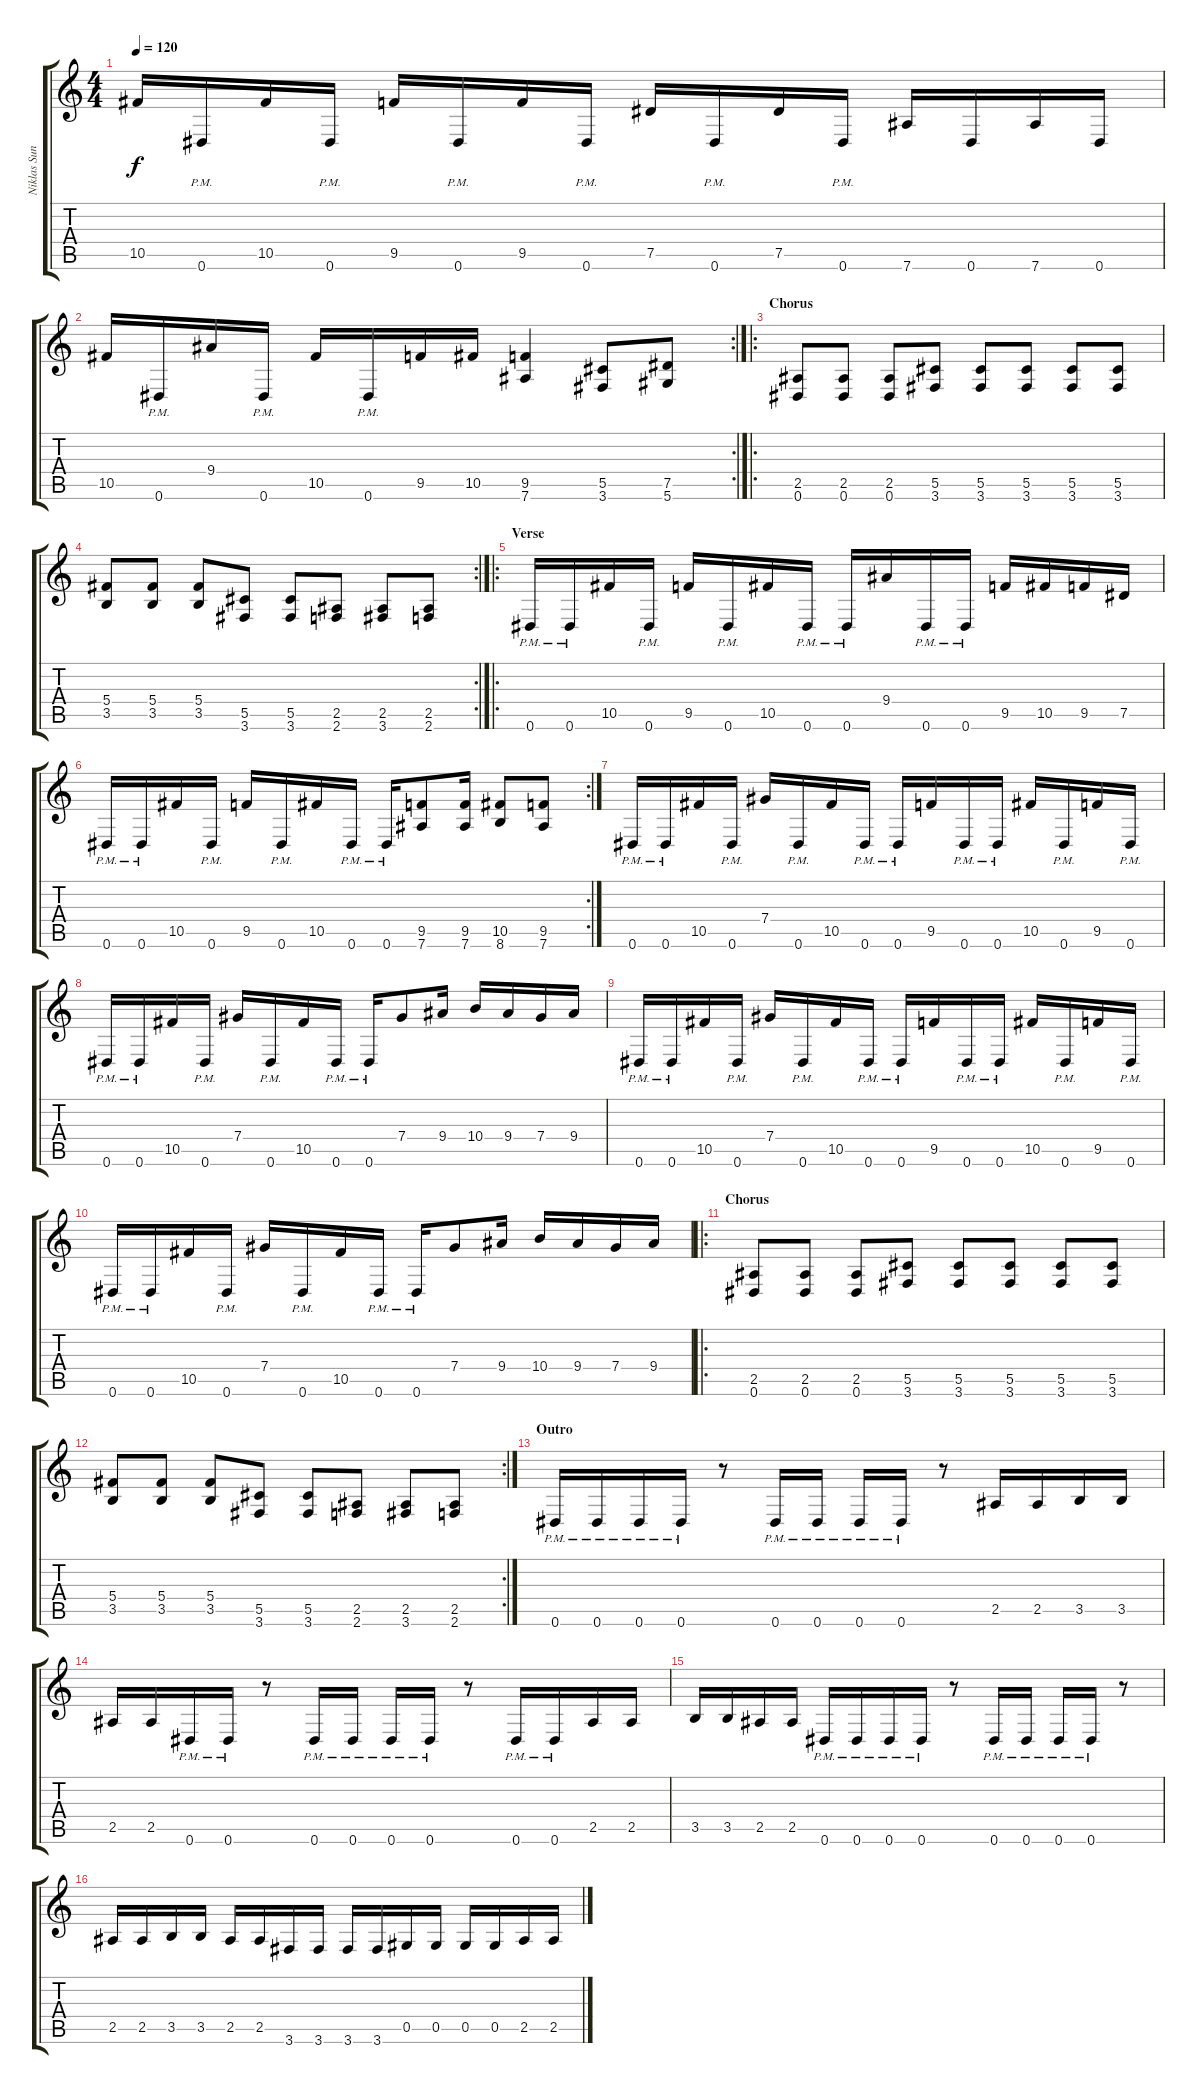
\track ("Niklas Sundin" "Niklas Sun") {instrument distortionguitar}
\staff {score tabs}
\tuning (Eb4 Bb3 Gb3 Db3 Ab2 Eb2) {hide}
\ts (4 4)
\tempo 120
\clef g2
\ks c
10.5.16{dy f} 0.6{pm}.16 10.5.16 0.6{pm}.16 9.5.16 0.6{pm}.16 9.5.16 0.6{pm}.16 7.5.16 0.6{pm}.16 7.5.16 0.6{pm}.16 7.6.16 0.6.16 7.6.16 0.6.16 |
\rc 2
10.5.16 0.6{pm}.16 9.4.16 0.6{pm}.16 10.5.16 0.6{pm}.16 9.5.16 10.5.16 (9.5 7.6).4 (5.5 3.6).8 (7.5 5.6).8 |
\ro
\section ("" "Chorus")
(2.5 0.6).8 (2.5 0.6).8 (2.5 0.6).8 (5.5 3.6).8 (5.5 3.6).8 (5.5 3.6).8 (5.5 3.6).8 (5.5 3.6).8 |
\rc 2
(5.4 3.5).8 (5.4 3.5).8 (5.4 3.5).8 (5.5 3.6).8 (5.5 3.6).8 (2.5 2.6).8 (2.5 3.6).8 (2.5 2.6).8 |
\ro
\section ("" "Verse")
0.6{pm}.16 0.6{pm}.16 10.5.16 0.6{pm}.16 9.5.16 0.6{pm}.16 10.5.16 0.6{pm}.16 0.6{pm}.16 9.4.16 0.6{pm}.16 0.6{pm}.16 9.5.16 10.5.16 9.5.16 7.5.16 |
\rc 2
0.6{pm}.16 0.6{pm}.16 10.5.16 0.6{pm}.16 9.5.16 0.6{pm}.16 10.5.16 0.6{pm}.16 0.6{pm}.16 (9.5 7.6).8 (9.5 7.6).16 (10.5 8.6).8 (9.5 7.6).8 |
0.6{pm}.16 0.6{pm}.16 10.5.16 0.6{pm}.16 7.4.16 0.6{pm}.16 10.5.16 0.6{pm}.16 0.6{pm}.16 9.5.16 0.6{pm}.16 0.6{pm}.16 10.5.16 0.6{pm}.16 9.5.16 0.6{pm}.16 |
0.6{pm}.16 0.6{pm}.16 10.5.16 0.6{pm}.16 7.4.16 0.6{pm}.16 10.5.16 0.6{pm}.16 0.6{pm}.16 7.4.8 9.4.16 10.4.16 9.4.16 7.4.16 9.4.16 |
0.6{pm}.16 0.6{pm}.16 10.5.16 0.6{pm}.16 7.4.16 0.6{pm}.16 10.5.16 0.6{pm}.16 0.6{pm}.16 9.5.16 0.6{pm}.16 0.6{pm}.16 10.5.16 0.6{pm}.16 9.5.16 0.6{pm}.16 |
0.6{pm}.16 0.6{pm}.16 10.5.16 0.6{pm}.16 7.4.16 0.6{pm}.16 10.5.16 0.6{pm}.16 0.6{pm}.16 7.4.8 9.4.16 10.4.16 9.4.16 7.4.16 9.4.16 |
\ro
\section ("" "Chorus")
(2.5 0.6).8 (2.5 0.6).8 (2.5 0.6).8 (5.5 3.6).8 (5.5 3.6).8 (5.5 3.6).8 (5.5 3.6).8 (5.5 3.6).8 |
\rc 2
(5.4 3.5).8 (5.4 3.5).8 (5.4 3.5).8 (5.5 3.6).8 (5.5 3.6).8 (2.5 2.6).8 (2.5 3.6).8 (2.5 2.6).8 |
\section ("" "Outro")
0.6{pm}.16 0.6{pm}.16 0.6{pm}.16 0.6{pm}.16 r.8 0.6{pm}.16 0.6{pm}.16 0.6{pm}.16 0.6{pm}.16 r.8 2.5.16 2.5.16 3.5.16 3.5.16 |
2.5.16 2.5.16 0.6{pm}.16 0.6{pm}.16 r.8 0.6{pm}.16 0.6{pm}.16 0.6{pm}.16 0.6{pm}.16 r.8 0.6{pm}.16 0.6{pm}.16 2.5.16 2.5.16 |
3.5.16 3.5.16 2.5.16 2.5.16 0.6{pm}.16 0.6{pm}.16 0.6{pm}.16 0.6{pm}.16 r.8 0.6{pm}.16 0.6{pm}.16 0.6{pm}.16 0.6{pm}.16 r.8 |
2.5.16 2.5.16 3.5.16 3.5.16 2.5.16 2.5.16 3.6.16 3.6.16 3.6.16 3.6.16 0.5.16 0.5.16 0.5.16 0.5.16 2.5.16 2.5.16
